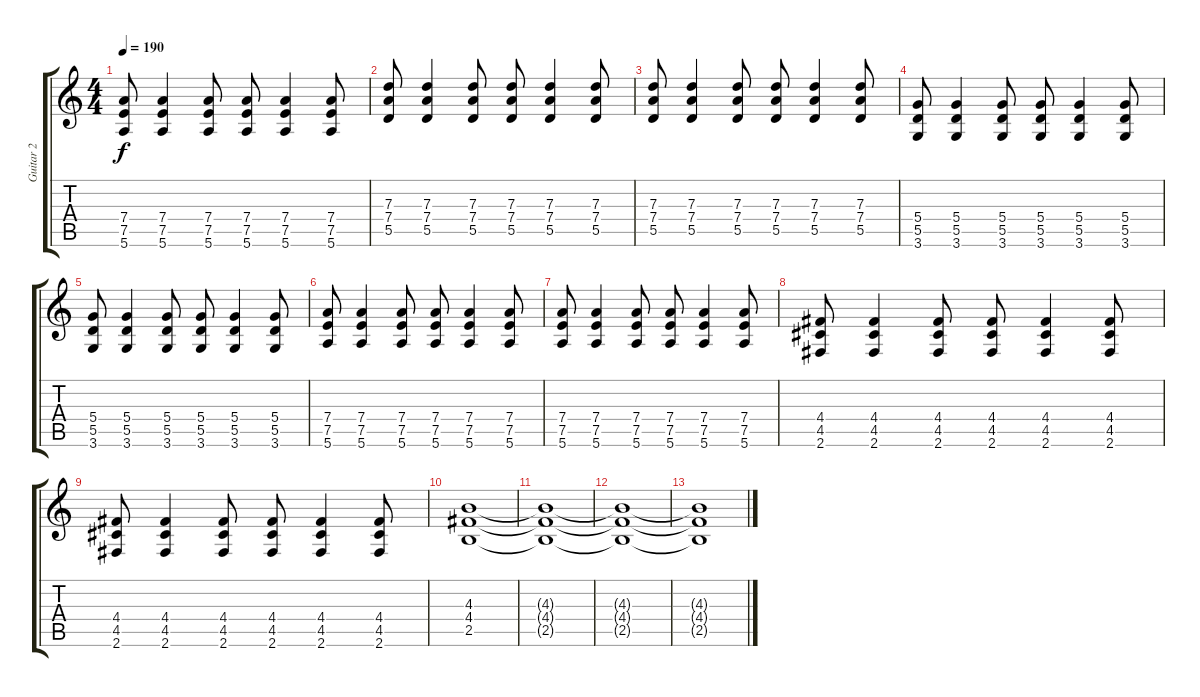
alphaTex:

\track ("Guitar 2" "Guitar 2") {instrument distortionguitar}
\staff {score tabs}
\tuning (E4 B3 G3 D3 A2 E2) {hide}
\ts (4 4)
\tempo 190
\clef g2
\ks c
(7.4 7.5 5.6).8{dy f} (7.4 7.5 5.6).4 (7.4 7.5 5.6).8 (7.4 7.5 5.6).8 (7.4 7.5 5.6).4 (7.4 7.5 5.6).8 |
(7.3 7.4 5.5).8 (7.3 7.4 5.5).4 (7.3 7.4 5.5).8 (7.3 7.4 5.5).8 (7.3 7.4 5.5).4 (7.3 7.4 5.5).8 |
(7.3 7.4 5.5).8 (7.3 7.4 5.5).4 (7.3 7.4 5.5).8 (7.3 7.4 5.5).8 (7.3 7.4 5.5).4 (7.3 7.4 5.5).8 |
(5.4 5.5 3.6).8 (5.4 5.5 3.6).4 (5.4 5.5 3.6).8 (5.4 5.5 3.6).8 (5.4 5.5 3.6).4 (5.4 5.5 3.6).8 |
(5.4 5.5 3.6).8 (5.4 5.5 3.6).4 (5.4 5.5 3.6).8 (5.4 5.5 3.6).8 (5.4 5.5 3.6).4 (5.4 5.5 3.6).8 |
(7.4 7.5 5.6).8 (7.4 7.5 5.6).4 (7.4 7.5 5.6).8 (7.4 7.5 5.6).8 (7.4 7.5 5.6).4 (7.4 7.5 5.6).8 |
(7.4 7.5 5.6).8 (7.4 7.5 5.6).4 (7.4 7.5 5.6).8 (7.4 7.5 5.6).8 (7.4 7.5 5.6).4 (7.4 7.5 5.6).8 |
(4.4 4.5 2.6).8 (4.4 4.5 2.6).4 (4.4 4.5 2.6).8 (4.4 4.5 2.6).8 (4.4 4.5 2.6).4 (4.4 4.5 2.6).8 |
(4.4 4.5 2.6).8 (4.4 4.5 2.6).4 (4.4 4.5 2.6).8 (4.4 4.5 2.6).8 (4.4 4.5 2.6).4 (4.4 4.5 2.6).8 |
(4.3 4.4 2.5).1{volume 0} |
(4.3{t} 4.4{t} 2.5{t}).1 |
(4.3{t} 4.4{t} 2.5{t}).1 |
(4.3{t} 4.4{t} 2.5{t}).1
